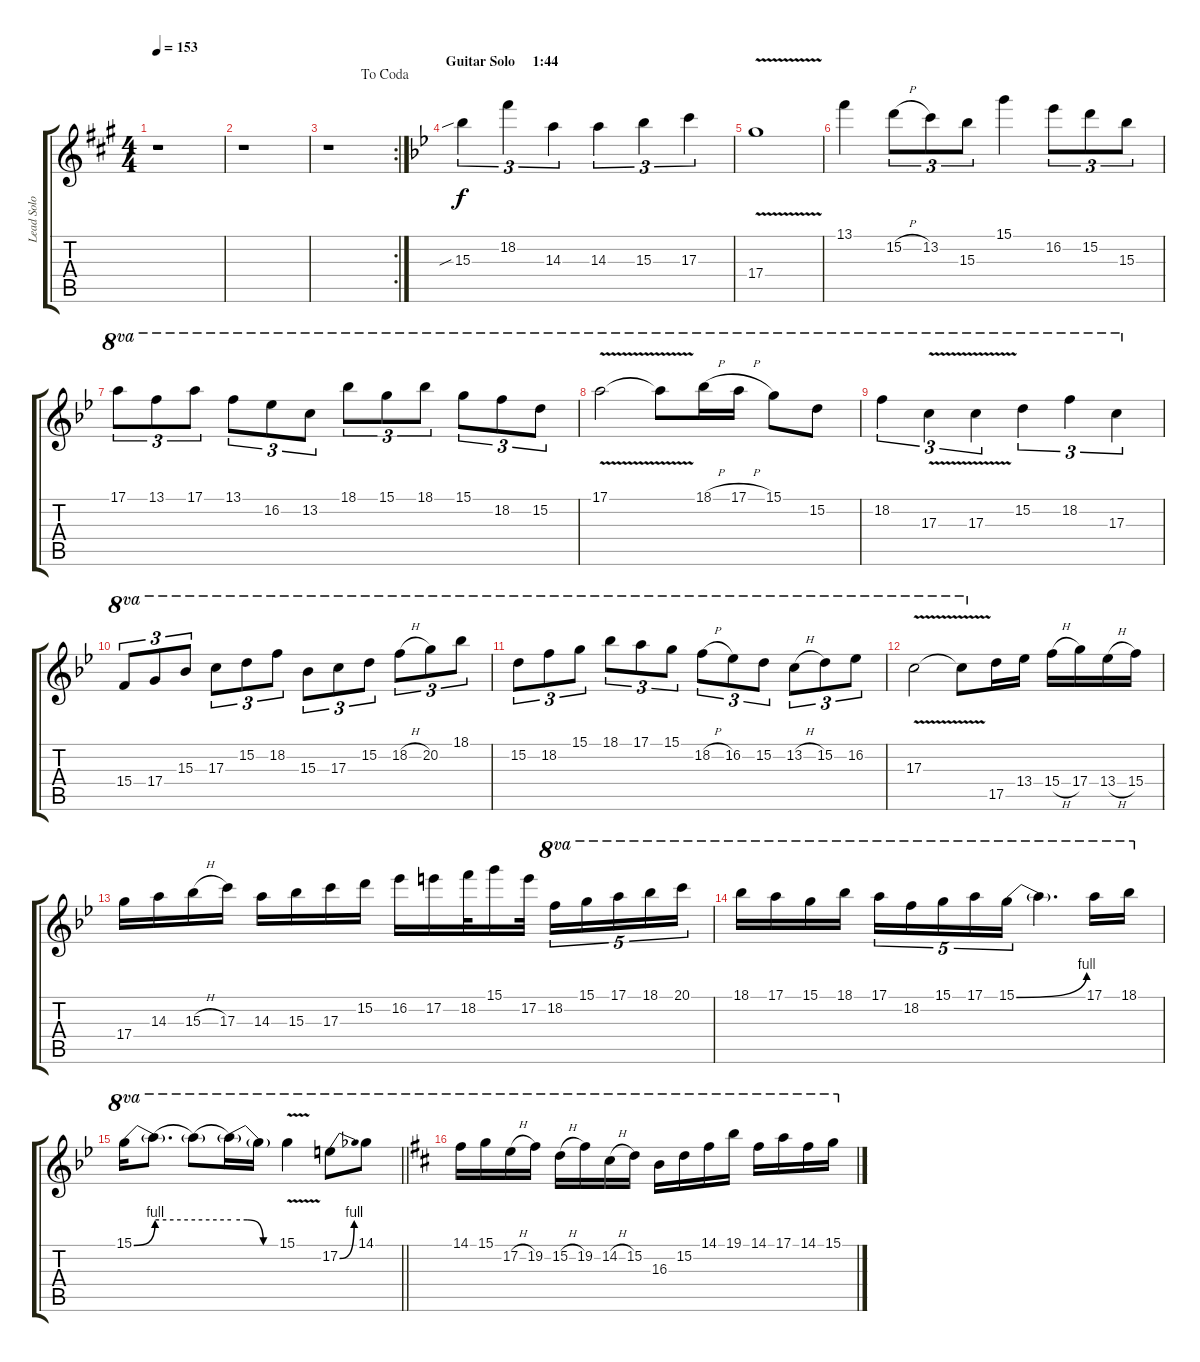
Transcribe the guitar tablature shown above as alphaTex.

\track ("Lead Solo Guitar" "Lead Solo ") {instrument distortionguitar}
\staff {score tabs}
\tuning (E4 B3 G3 D3 A2 E2) {hide}
\ts (4 4)
\tempo 153
\clef g2
\ks a
r.1{dy f} |
r.1 |
\rc 2
\jump dacoda
r.1 |
\section ("" "Guitar Solo     1:44")
\ks bb
15.3{sib}.4{tu (3 2)} 18.2.4{tu (3 2)} 14.3.4{tu (3 2)} 14.3.4{tu (3 2)} 15.3.4{tu (3 2)} 17.3.4{tu (3 2)} |
17.4{v}.1 |
13.1.4 15.2{h}.8{tu (3 2)} 13.2.8{tu (3 2)} 15.3.8{tu (3 2)} 15.1.4 16.2.8{tu (3 2)} 15.2.8{tu (3 2)} 15.3.8{tu (3 2)} |
17.1.8{tu (3 2) ot 8va} 13.1.8{tu (3 2) ot 8va} 17.1.8{tu (3 2) ot 8va} 13.1.8{tu (3 2) ot 8va} 16.2.8{tu (3 2) ot 8va} 13.2.8{tu (3 2) ot 8va} 18.1.8{tu (3 2) ot 8va} 15.1.8{tu (3 2) ot 8va} 18.1.8{tu (3 2) ot 8va} 15.1.8{tu (3 2) ot 8va} 18.2.8{tu (3 2) ot 8va} 15.2.8{tu (3 2) ot 8va} |
17.1{v}.2{ot 8va} 17.1{v t}.8{ot 8va} 18.1{h}.16{ot 8va} 17.1{h}.16{ot 8va} 15.1.8{ot 8va} 15.2.8{ot 8va} |
18.2.4{tu (3 2) ot 8va} 17.3{v}.4{tu (3 2) ot 8va} 17.3{v}.4{tu (3 2) ot 8va} 15.2.4{tu (3 2) ot 8va} 18.2.4{tu (3 2) ot 8va} 17.3.4{tu (3 2) ot 8va} |
15.4.8{tu (3 2) ot 8va} 17.4.8{tu (3 2) ot 8va} 15.3.8{tu (3 2) ot 8va} 17.3.8{tu (3 2) ot 8va} 15.2.8{tu (3 2) ot 8va} 18.2.8{tu (3 2) ot 8va} 15.3.8{tu (3 2) ot 8va} 17.3.8{tu (3 2) ot 8va} 15.2.8{tu (3 2) ot 8va} 18.2{h}.8{tu (3 2) ot 8va} 20.2.8{tu (3 2) ot 8va} 18.1.8{tu (3 2) ot 8va} |
15.2.8{tu (3 2) ot 8va} 18.2.8{tu (3 2) ot 8va} 15.1.8{tu (3 2) ot 8va} 18.1.8{tu (3 2) ot 8va} 17.1.8{tu (3 2) ot 8va} 15.1.8{tu (3 2) ot 8va} 18.2{h}.8{tu (3 2) ot 8va} 16.2.8{tu (3 2) ot 8va} 15.2.8{tu (3 2) ot 8va} 13.2{h}.8{tu (3 2) ot 8va} 15.2.8{tu (3 2) ot 8va} 16.2.8{tu (3 2) ot 8va} |
17.3{v}.2{ot 8va} 17.3{v t}.8{ot 8va} 17.5.16 13.4.16 15.4{h}.16 17.4.16 13.4{h}.16 15.4.16 |
17.4.16 14.3.16 15.3{h}.16 17.3.16 14.3.16 15.3.16 17.3.16 15.2.16 16.2.16 17.2.16 18.2.32 15.1.16 17.2.32 18.2.16{tu (5 4) ot 8va} 15.1.16{tu (5 4) ot 8va} 17.1.16{tu (5 4) ot 8va} 18.1.16{tu (5 4) ot 8va} 20.1.16{tu (5 4) ot 8va} |
18.1.16{ot 8va} 17.1.16{ot 8va} 15.1.16{ot 8va} 18.1.16{ot 8va} 17.1.16{tu (5 4) ot 8va} 18.2.16{tu (5 4) ot 8va} 15.1.16{tu (5 4) ot 8va} 17.1.16{tu (5 4) ot 8va} 15.1{be (bend 0 0 60 4)}.16{tu (5 4) ot 8va} 15.1{t}.4{d ot 8va} 17.1.16{ot 8va} 18.1.16{ot 8va} |
\barLineRight lightlight
15.1{be (bend 0 0 60 4)}.16{ot 8va} 15.1{be (hold 0 4 60 4) t}.8{d ot 8va} 15.1{be (hold 0 4 60 4) t}.8{ot 8va} 15.1{be (custom 0 4 20 4 40 0 60 0) t}.16{ot 8va} 15.1{t}.16{ot 8va} 15.1{v}.4{ot 8va} 17.2{be (bend 0 0 60 4)}.8{ot 8va} 14.1.8{ot 8va} |
\ks d
14.1.16{ot 8va} 15.1.16{ot 8va} 17.2{h}.16{ot 8va} 19.2.16{ot 8va} 15.2{h}.16{ot 8va} 19.2.16{ot 8va} 14.2{h}.16{ot 8va} 15.2.16{ot 8va} 16.3.16{ot 8va} 15.2.16{ot 8va} 14.1.16{ot 8va} 19.1.16{ot 8va} 14.1.16{ot 8va} 17.1.16{ot 8va} 14.1.16{ot 8va} 15.1.16{ot 8va}
